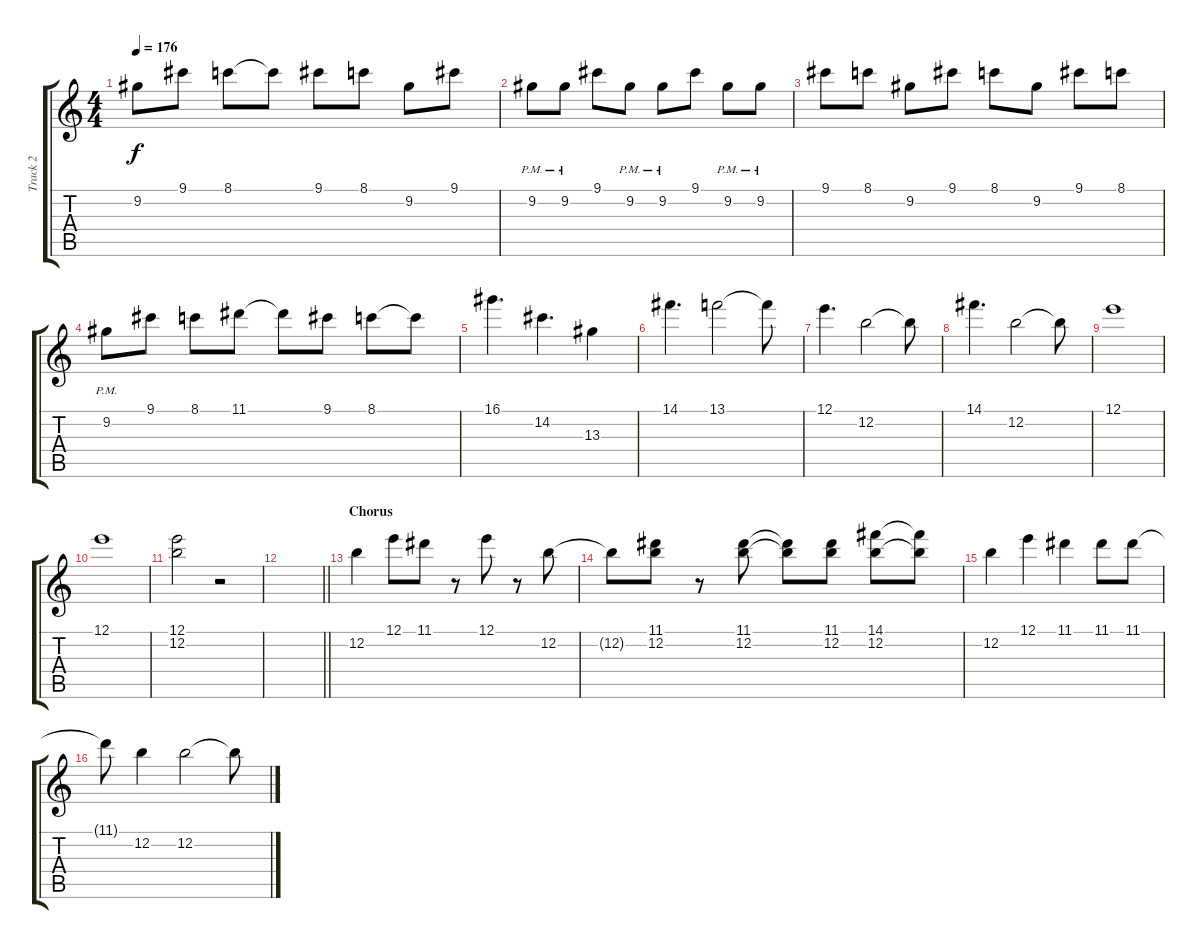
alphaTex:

\track ("Track 2" "Track 2") {instrument overdrivenguitar}
\staff {score tabs}
\tuning (E4 B3 G3 D3 A2 E2) {hide}
\ts (4 4)
\tempo 176
\clef g2
\ks c
9.2.8{dy f} 9.1.8 8.1.8 8.1{t}.8 9.1.8 8.1.8 9.2.8 9.1.8 |
9.2{pm}.8 9.2{pm}.8 9.1.8 9.2{pm}.8 9.2{pm}.8 9.1.8 9.2{pm}.8 9.2{pm}.8 |
9.1.8 8.1.8 9.2.8 9.1.8 8.1.8 9.2.8 9.1.8 8.1.8 |
9.2{pm}.8 9.1.8 8.1.8 11.1.8 11.1{t}.8 9.1.8 8.1.8 8.1{t}.8 |
16.1.4{d} 14.2.4{d} 13.3.4 |
14.1.4{d} 13.1.2 13.1{t}.8 |
12.1.4{d} 12.2.2 12.2{t}.8 |
14.1.4{d} 12.2.2 12.2{t}.8 |
12.1.1 |
12.1.1 |
(12.1 12.2).2 r.2 |
\barLineRight lightlight
|
\section ("" "Chorus")
12.2.4 12.1.8 11.1.8 r.8 12.1.8 r.8 12.2.8 |
12.2{t}.8 (11.1 12.2).8 r.8 (11.1 12.2).8 (11.1{t} 12.2{t}).8 (11.1 12.2).8 (14.1 12.2).8 (14.1{t} 12.2{t}).8 |
12.2.4 12.1.4 11.1.4 11.1.8 11.1.8 |
11.1{t}.8 12.2.4 12.2.2 12.2{t}.8
